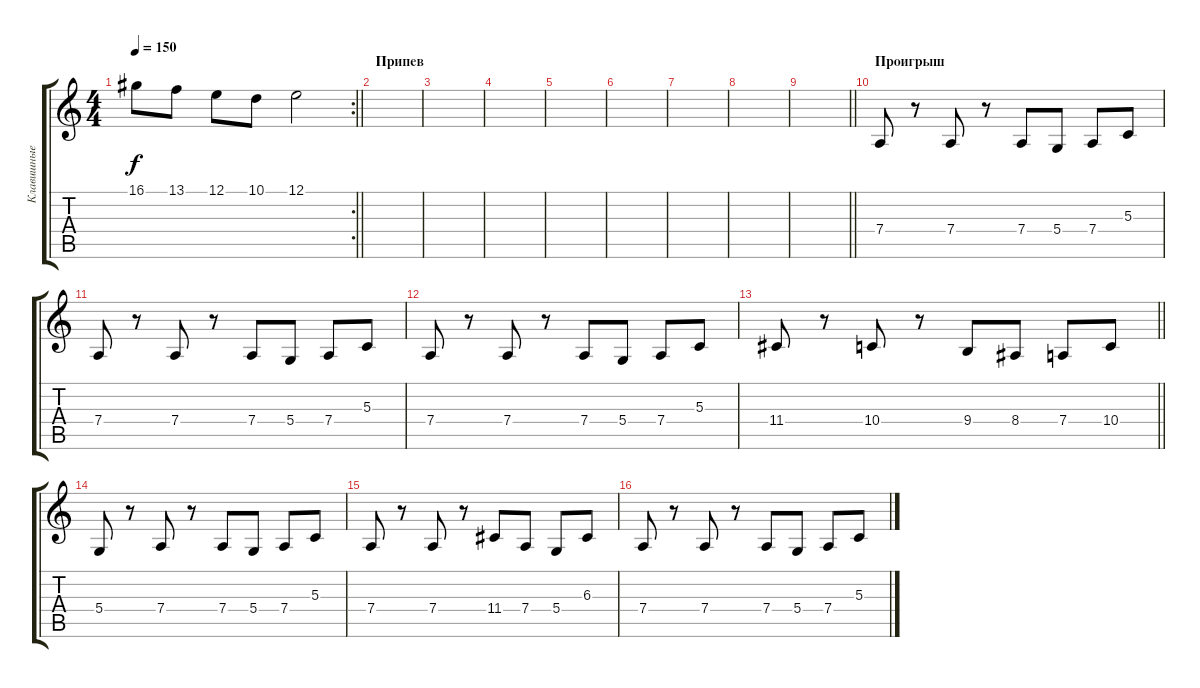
\track ("Клавишные 3" "Клавишные ") {instrument lead2sawtooth}
\staff {score tabs}
\tuning (E4 B3 G3 D3 A2 E2) {hide}
\rc 2
\ts (4 4)
\tempo 150
\clef g2
\barLineRight lightlight
\ks c
16.1.8{dy f} 13.1.8 12.1.8 10.1.8 12.1.2 |
\section ("" "Припев")
|
|
|
|
|
|
|
\barLineRight lightlight
|
\section ("" "Проигрыш")
7.4.8{volume 13 instrument lead2sawtooth} r.8 7.4.8 r.8 7.4.8 5.4.8 7.4.8 5.3.8 |
7.4.8 r.8 7.4.8 r.8 7.4.8 5.4.8 7.4.8 5.3.8 |
7.4.8 r.8 7.4.8 r.8 7.4.8 5.4.8 7.4.8 5.3.8 |
\barLineRight lightlight
11.4.8 r.8 10.4.8 r.8 9.4.8 8.4.8 7.4.8 10.4.8 |
5.4.8 r.8 7.4.8 r.8 7.4.8 5.4.8 7.4.8 5.3.8 |
7.4.8 r.8 7.4.8 r.8 11.4.8 7.4.8 5.4.8 6.3.8 |
7.4.8 r.8 7.4.8 r.8 7.4.8 5.4.8 7.4.8 5.3.8
